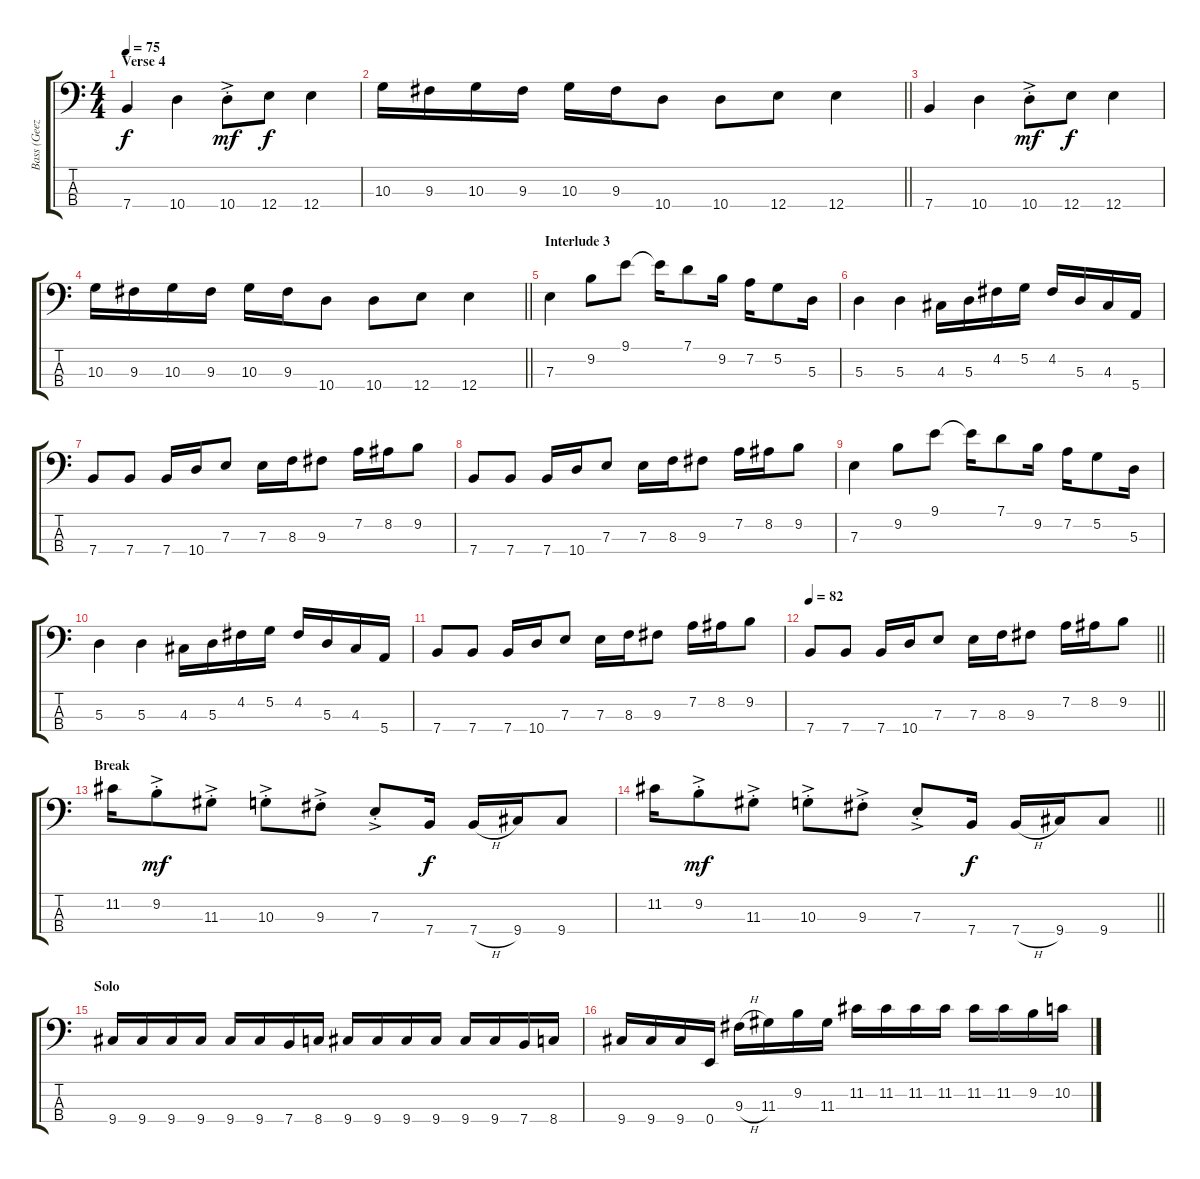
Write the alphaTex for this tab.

\track ("Bass (Geezer Butler)" "Bass (Geez") {instrument electricbasspick}
\staff {score tabs}
\tuning (G2 D2 A1 E1) {hide}
\ts (4 4)
\section ("" "Verse 4")
\tempo 75
\clef f4
\ks c
7.4.4{dy f} 10.4.4 10.4{ac st}.8{dy mf} 12.4.8{dy f} 12.4.4 |
\barLineRight lightlight
10.3.16 9.3.16 10.3.16 9.3.16 10.3.16 9.3.16 10.4.8 10.4.8 12.4.8 12.4.4 |
7.4.4 10.4.4 10.4{ac st}.8{dy mf} 12.4.8{dy f} 12.4.4 |
\barLineRight lightlight
10.3.16 9.3.16 10.3.16 9.3.16 10.3.16 9.3.16 10.4.8 10.4.8 12.4.8 12.4.4 |
\section ("" "Interlude 3")
7.3.4 9.2.8 9.1.8 9.1{t}.16 7.1.8 9.2.16 7.2.16 5.2.8 5.3.16 |
5.3.4 5.3.4 4.3.16 5.3.16 4.2.16 5.2.16 4.2.16 5.3.16 4.3.16 5.4.16 |
7.4.8 7.4.8 7.4.16 10.4.16 7.3.8 7.3.16 8.3.16 9.3.8 7.2.16 8.2.16 9.2.8 |
7.4.8 7.4.8 7.4.16 10.4.16 7.3.8 7.3.16 8.3.16 9.3.8 7.2.16 8.2.16 9.2.8 |
7.3.4 9.2.8 9.1.8 9.1{t}.16 7.1.8 9.2.16 7.2.16 5.2.8 5.3.16 |
5.3.4 5.3.4 4.3.16 5.3.16 4.2.16 5.2.16 4.2.16 5.3.16 4.3.16 5.4.16 |
7.4.8 7.4.8 7.4.16 10.4.16 7.3.8 7.3.16 8.3.16 9.3.8 7.2.16 8.2.16 9.2.8 |
\tempo 82
\barLineRight lightlight
7.4.8 7.4.8 7.4.16 10.4.16 7.3.8 7.3.16 8.3.16 9.3.8 7.2.16 8.2.16 9.2.8 |
\section ("" "Break")
11.2.16 9.2{ac st}.8{dy mf} 11.3{ac st}.8 10.3{ac st}.8 9.3{ac st}.8 7.3{ac st}.8 7.4.16{dy f} 7.4{h}.16 9.4.16 9.4.8 |
\barLineRight lightlight
11.2.16 9.2{ac st}.8{dy mf} 11.3{ac st}.8 10.3{ac st}.8 9.3{ac st}.8 7.3{ac st}.8 7.4.16{dy f} 7.4{h}.16 9.4.16 9.4.8 |
\section ("" "Solo")
9.4.16 9.4.16 9.4.16 9.4.16 9.4.16 9.4.16 7.4.16 8.4.16 9.4.16 9.4.16 9.4.16 9.4.16 9.4.16 9.4.16 7.4.16 8.4.16 |
9.4.16 9.4.16 9.4.16 0.4.16 9.3{h}.16 11.3.16 9.2.16 11.3.16 11.2.16 11.2.16 11.2.16 11.2.16 11.2.16 11.2.16 9.2.16 10.2.16
